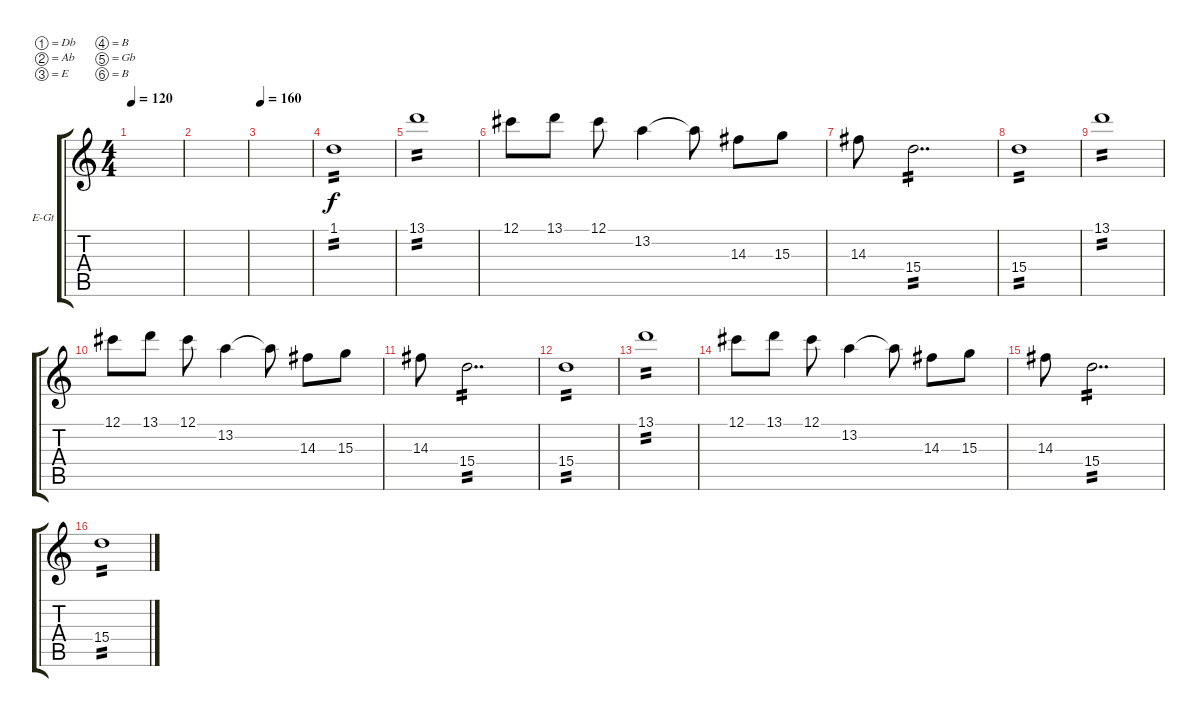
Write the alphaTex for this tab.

\defaultSystemsLayout 4
\bracketExtendMode groupsimilarinstruments
\firstSystemTrackNameOrientation horizontal
\otherSystemsTrackNameOrientation horizontal
\track ("Electric Guitar" "E-Gt") {instrument distortionguitar}
\staff {score tabs}
\tuning (Db4 Ab3 E3 B2 Gb2 B1)
\ts (4 4)
\tempo 120
\clef g2
\scale
0.333333
\ks c
|
\scale
0.333333 |
\tempo 160
\scale
0.333333 |
\scale
0.333333 1.1.1{tp 2} |
\scale
0.333333 13.1.1{tp 2} |
\scale
0.333333 12.1.8 13.1.8 12.1.8 13.2.4 13.2{t}.8 14.3.8 15.3.8 |
\scale
0.333333 14.3.8 15.4.2{dd tp 2} |
\scale
0.333333 15.4.1{tp 2} |
\scale
0.333333 13.1.1{tp 2} |
\scale
0.333333 12.1.8 13.1.8 12.1.8 13.2.4 13.2{t}.8 14.3.8 15.3.8 |
\scale
0.333333 14.3.8 15.4.2{dd tp 2} |
\scale
0.333333 15.4.1{tp 2} |
\scale
0.333333 13.1.1{tp 2} |
\scale
0.333333 12.1.8 13.1.8 12.1.8 13.2.4 13.2{t}.8 14.3.8 15.3.8 |
\scale
0.333333 14.3.8 15.4.2{dd tp 2} |
\scale
0.333333 15.4.1{tp 2}
